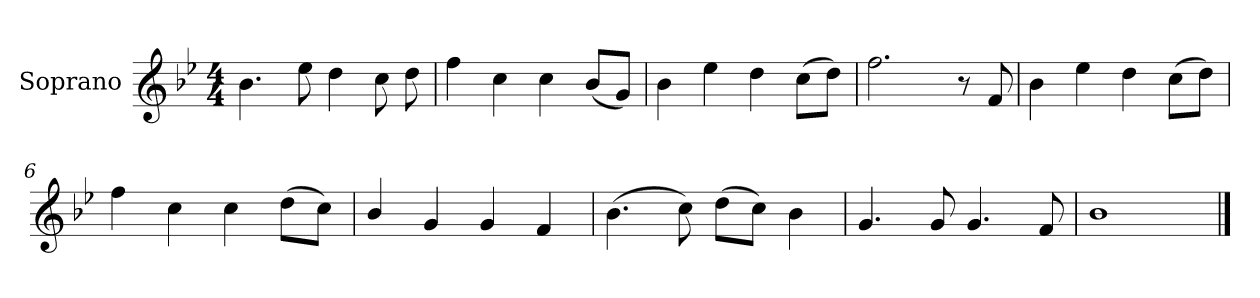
**kern
*part1
*staff1
*I"Soprano
*I'S.
*clefG2
*k[b-e-]
*M4/4
*MM80
=1
4.b-\
8ee-\
4dd\
8cc\
8dd\
=2
4ff\
4cc\
4cc\
(<8b-/L
8g/J)
=3
4b-\
4ee-\
4dd\
(>8cc\L
8dd\J)
=4
2.ff\
8r
8f/
=5
4b-\
4ee-\
4dd\
(>8cc\L
8dd\J)
!!LO:LB:g=z
=6
4ff\
4cc\
4cc\
(>8dd\L
8cc\J)
=7
4b-/
4g/
4g/
4f/
=8
(>4.b-\
8cc\)
(>8dd\L
8cc\J)
4b-\
=9
4.g/
8g/
4.g/
8f/
=10
1b-
==
*-
